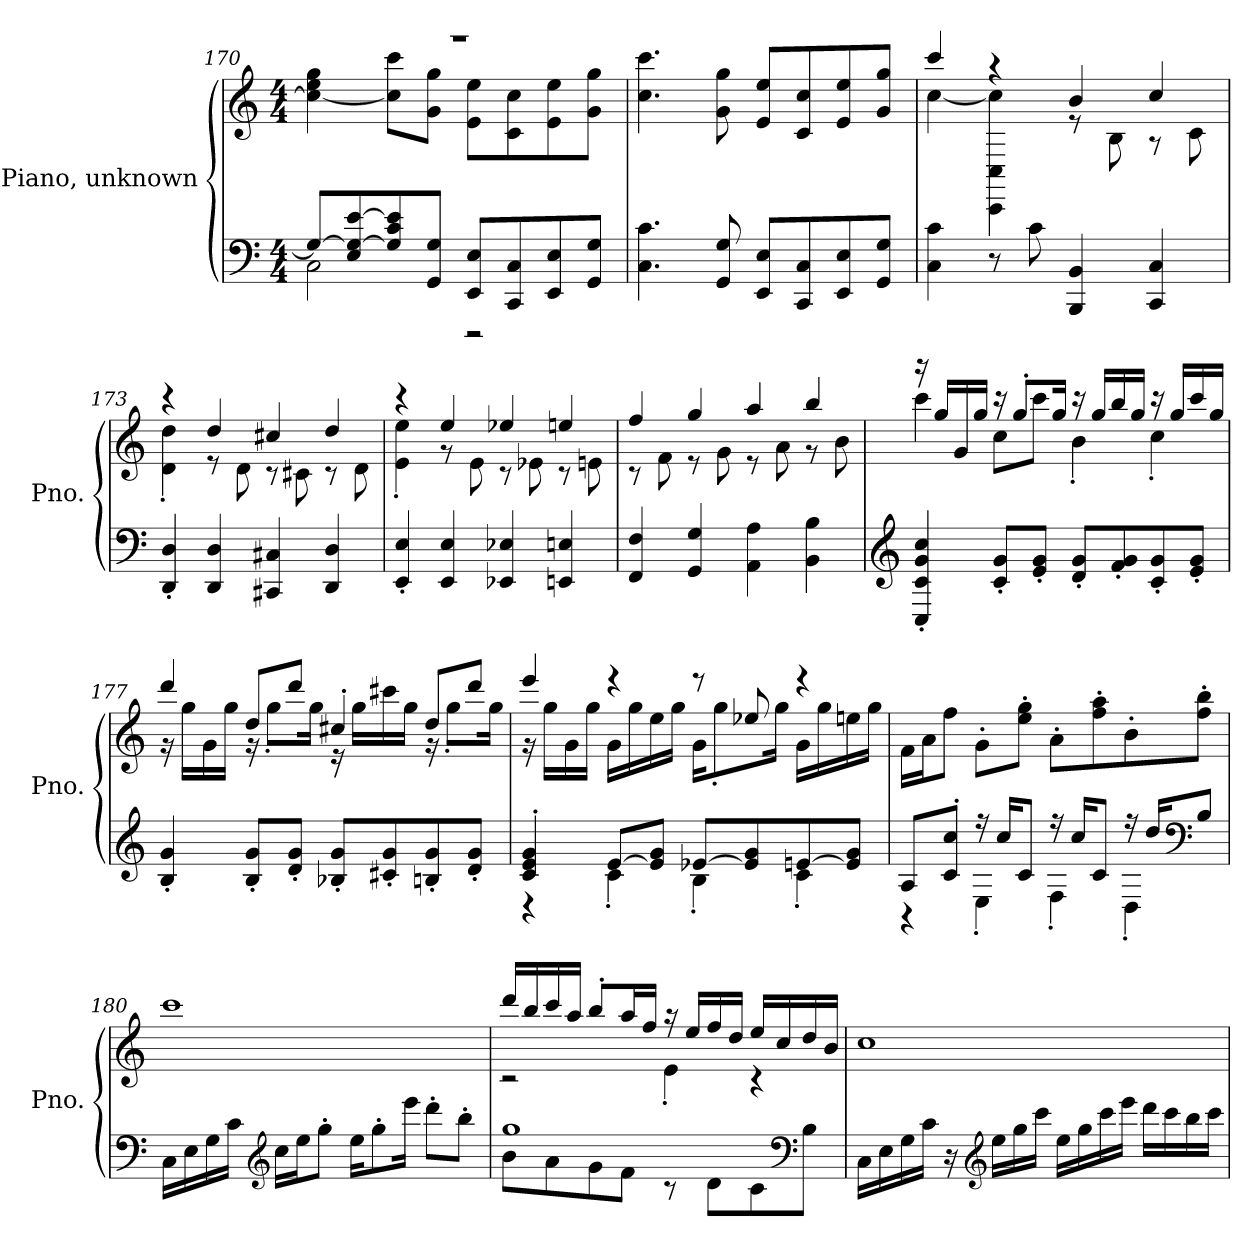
**kern	**kern
*part1	*part1
*staff2	*staff1
*I"Piano, unknown	*
*I'Pno.	*
*clefF4	*clefG2
*k[]	*k[]
*M4/4	*M4/4
=170	=170
*^	*^
8G/L_	2C\	1r	4cc\_ 4ee\ 4gg\
8E/ 8G/_ [8e/	.	.	.
8G/] 8c/ 8e/]	.	.	8cc\] 8ccc\L
8GG/ 8G/J	.	.	8g\ 8gg\J
8EE/ 8E/L	2r	.	8e\ 8ee\L
8CC/ 8C/	.	.	8c\ 8cc\
8EE/ 8E/	.	.	8e\ 8ee\
8GG/ 8G/J	.	.	8g\ 8gg\J
*v	*v	*	*
*	*v	*v
!!LO:LB:g=z
=171	=171
4.C\ 4.c\	4.cc\ 4.ccc\
8GG/ 8G/	8g\ 8gg\
8EE/ 8E/L	8e/ 8ee/L
8CC/ 8C/	8c/ 8cc/
8EE/ 8E/	8e/ 8ee/
8GG/ 8G/J	8g/ 8gg/J
=172	=172
*	*^
4C\ 4c\	4ccc/	[4cc\
8r	4r	4CC\ 4C\ 4cc\]
8c\	.	.
4BBB/ 4BB/	4b/	8r
.	.	8B\
4CC/ 4C/	4cc/	8r
.	.	8c\
=173	=173	=173
4DD/' 4D/'	4r	4d\' 4dd\'
4DD/ 4D/	4dd/	8r
.	.	8d\
4CC#X/ 4C#X/	4cc#X/	8r
.	.	8c#X\
4DD/ 4D/	4dd/	8r
.	.	8d\
=174	=174	=174
4EE/' 4E/'	4r	4e\' 4ee\'
4EE/ 4E/	4ee/	8r
.	.	8e\
4EE-X/ 4E-X/	4ee-X/	8r
.	.	8e-X\
4EEn/ 4En/	4een/	8r
.	.	8en\
=175	=175	=175
4FF/ 4F/	4ff/	8r
.	.	8f\
4GG/ 4G/	4gg/	8r
.	.	8g\
4AA\ 4A\	4aa/	8r
.	.	8a\
4BB\ 4B\	4bb/	8r
.	.	8b\
!!LO:LB:g=z	!!
=176	=176	=176
*clefG2	*	*
4C/' 4c/' 4g/' 4cc/'	16r	4ccc\
.	16gg/LL	.
.	16g/	.
.	16gg/JJ	.
8c/' 8g/'L	16r	8cc\L
.	8gg'/L	.
8e/' 8g/'J	.	8ccc\J
.	16gg/Jk	.
8d/' 8g/'L	16r	4b'\
.	16gg/LL	.
8f/' 8g/'	16bb/	.
.	16gg/JJ	.
8c/' 8g/'	16r	4cc'\
.	16gg/LL	.
8e/' 8g/'J	16ccc/	.
.	16gg/JJ	.
=177	=177	=177
4B/' 4g/'	4ddd/	16r
.	.	16gg\LL
.	.	16g\
.	.	16gg\JJ
8B/' 8g/'L	8dd/L	16r
.	.	8gg'\L
8d/' 8g/'J	8ddd/J	.
.	.	16gg\Jk
8B-X/' 8g/'L	4cc#X'/	16r
.	.	16gg\LL
8c#X/' 8g/'	.	16ccc#X\
.	.	16gg\JJ
8Bn/' 8g/'	8dd/L	16r
.	.	8gg'\L
8d/' 8g/'J	8ddd/J	.
.	.	16gg\Jk
!!LO:LB:g=z	!!
=178	=178	=178
*^	*	*
4c/' 4e/' 4g/'	4r	4eee/	16r
.	.	.	16gg\LL
.	.	.	16g\
.	.	.	16gg\JJ
[8e/L	4c'\	4r	16g\LL
.	.	.	16gg\
8e/] 8g/J	.	.	16ee\
.	.	.	16gg\JJ
[8e-X/L	4B'\	8r	16g\KL
.	.	.	8gg'\
8e-/] 8g/	.	8ee-X/	.
.	.	.	16gg\Jk
[8en/	4c'\	4r	16g\LL
.	.	.	16gg\
8e/] 8g/J	.	.	16een\
.	.	.	16gg\JJ
*	*	*v	*v
=179	=179	=179
8A/L	4r	16f\LL
.	.	16a\J
8c/' 8cc/'J	.	8ff\J
16r	4E'\	8g'\L
16cc/KL	.	.
8c/J	.	8ee\' 8gg\'J
16r	4F'\	8a'\L
16cc/KL	.	.
8c/J	.	8ff\' 8aa\'
16r	4D'\	8b'\
16dd/KL	.	.
*clefF4	*	*
8B/J	.	8ff\' 8bb\'J
*v	*v	*
!!LO:LB:g=z
=180	=180
16C\LL	1ccc
16E\	.
16G\	.
16c\JJ	.
*clefG2	*
16cc\LL	.
16ee\J	.
8gg'\J	.
16ee\KL	.
8gg'\	.
16eee\Jk	.
8ddd'\L	.
8bb'\J	.
=181	=181
*^	*^
1gg	8b\L	16ddd/LL	2r
.	.	16bb/	.
.	8a\	16ccc/	.
.	.	16aa/JJ	.
.	8g\	8bb'/L	.
.	8f\J	16aa/L	.
.	.	16ff/JJ	.
.	8r	16r	4e'\
.	.	16ee/LL	.
.	8d\L	16ff/	.
.	.	16dd/JJ	.
.	8c\	16ee/LL	4r
.	.	16cc/	.
*clefF4	*	*	*
.	8B\J	16dd/	.
.	.	16b/JJ	.
*v	*v	*	*
*	*v	*v
!!LO:LB:g=z
=182	=182
16C\LL	1cc
16E\	.
16G\	.
16c\JJ	.
16r	.
*clefG2	*
16ee\LL	.
16gg\	.
16ccc\JJ	.
16ee\LL	.
16gg\	.
16ccc\	.
16eee\JJ	.
16ddd\LL	.
16ccc\	.
16bb\	.
16ccc\JJ	.
=	=
*-	*-
